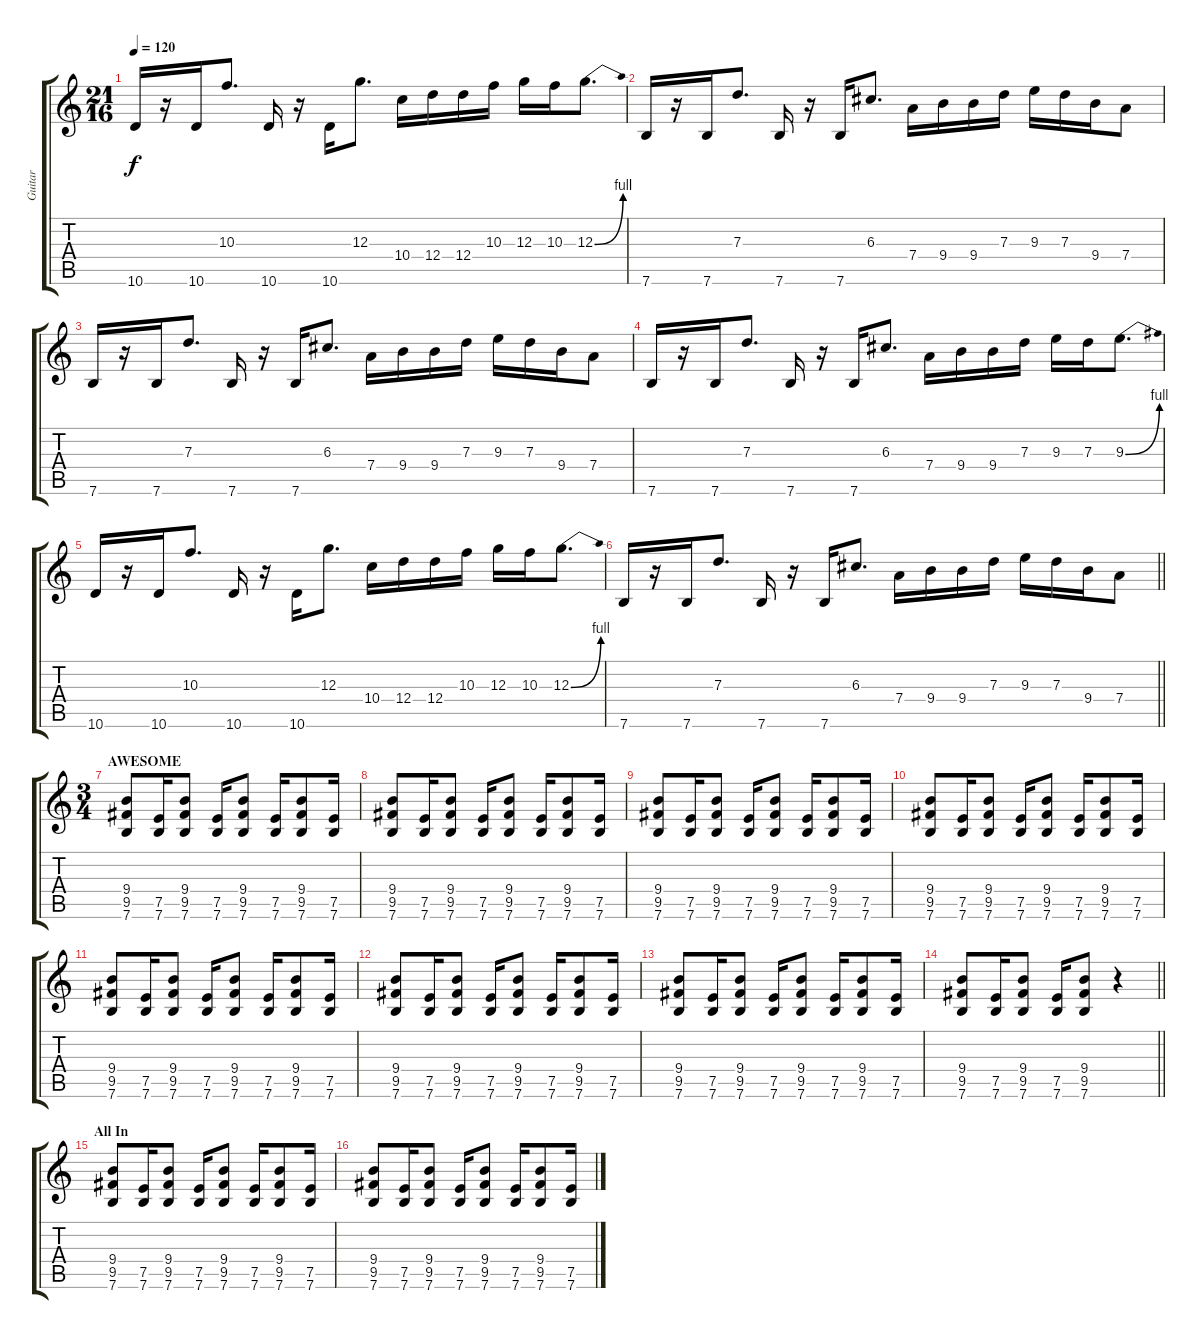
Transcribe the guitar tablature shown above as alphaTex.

\track ("Guitar" "Guitar") {instrument distortionguitar}
\staff {score tabs}
\tuning (E4 B3 G3 D3 A2 E2) {hide}
\ts (21 16)
\tempo 120
\clef g2
\ks c
10.6.16{dy f} r.16 10.6.16 10.3.8{d} 10.6.16 r.16 10.6.16 12.3.8{d} 10.4.16 12.4.16 12.4.16 10.3.16 12.3.16 10.3.16 12.3{be (bend 0 0 60 4)}.8{d} |
7.6.16 r.16 7.6.16 7.3.8{d} 7.6.16 r.16 7.6.16 6.3.8{d} 7.4.16 9.4.16 9.4.16 7.3.16 9.3.16 7.3.16 9.4.16 7.4.8 |
7.6.16 r.16 7.6.16 7.3.8{d} 7.6.16 r.16 7.6.16 6.3.8{d} 7.4.16 9.4.16 9.4.16 7.3.16 9.3.16 7.3.16 9.4.16 7.4.8 |
7.6.16 r.16 7.6.16 7.3.8{d} 7.6.16 r.16 7.6.16 6.3.8{d} 7.4.16 9.4.16 9.4.16 7.3.16 9.3.16 7.3.16 9.3{be (bend 0 0 60 4)}.8{d} |
10.6.16 r.16 10.6.16 10.3.8{d} 10.6.16 r.16 10.6.16 12.3.8{d} 10.4.16 12.4.16 12.4.16 10.3.16 12.3.16 10.3.16 12.3{be (bend 0 0 60 4)}.8{d} |
\barLineRight lightlight
7.6.16 r.16 7.6.16 7.3.8{d} 7.6.16 r.16 7.6.16 6.3.8{d} 7.4.16 9.4.16 9.4.16 7.3.16 9.3.16 7.3.16 9.4.16 7.4.8 |
\ts (3 4)
\section ("" "AWESOME")
(9.4 9.5 7.6).8 (7.5 7.6).16 (9.4 9.5 7.6).8 (7.5 7.6).16 (9.4 9.5 7.6).8 (7.5 7.6).16 (9.4 9.5 7.6).8 (7.5 7.6).16 |
(9.4 9.5 7.6).8 (7.5 7.6).16 (9.4 9.5 7.6).8 (7.5 7.6).16 (9.4 9.5 7.6).8 (7.5 7.6).16 (9.4 9.5 7.6).8 (7.5 7.6).16 |
(9.4 9.5 7.6).8 (7.5 7.6).16 (9.4 9.5 7.6).8 (7.5 7.6).16 (9.4 9.5 7.6).8 (7.5 7.6).16 (9.4 9.5 7.6).8 (7.5 7.6).16 |
(9.4 9.5 7.6).8 (7.5 7.6).16 (9.4 9.5 7.6).8 (7.5 7.6).16 (9.4 9.5 7.6).8 (7.5 7.6).16 (9.4 9.5 7.6).8 (7.5 7.6).16 |
(9.4 9.5 7.6).8 (7.5 7.6).16 (9.4 9.5 7.6).8 (7.5 7.6).16 (9.4 9.5 7.6).8 (7.5 7.6).16 (9.4 9.5 7.6).8 (7.5 7.6).16 |
(9.4 9.5 7.6).8 (7.5 7.6).16 (9.4 9.5 7.6).8 (7.5 7.6).16 (9.4 9.5 7.6).8 (7.5 7.6).16 (9.4 9.5 7.6).8 (7.5 7.6).16 |
(9.4 9.5 7.6).8 (7.5 7.6).16 (9.4 9.5 7.6).8 (7.5 7.6).16 (9.4 9.5 7.6).8 (7.5 7.6).16 (9.4 9.5 7.6).8 (7.5 7.6).16 |
\barLineRight lightlight
(9.4 9.5 7.6).8 (7.5 7.6).16 (9.4 9.5 7.6).8 (7.5 7.6).16 (9.4 9.5 7.6).8 r.4 |
\section ("" "All In")
(9.4 9.5 7.6).8 (7.5 7.6).16 (9.4 9.5 7.6).8 (7.5 7.6).16 (9.4 9.5 7.6).8 (7.5 7.6).16 (9.4 9.5 7.6).8 (7.5 7.6).16 |
(9.4 9.5 7.6).8 (7.5 7.6).16 (9.4 9.5 7.6).8 (7.5 7.6).16 (9.4 9.5 7.6).8 (7.5 7.6).16 (9.4 9.5 7.6).8 (7.5 7.6).16
